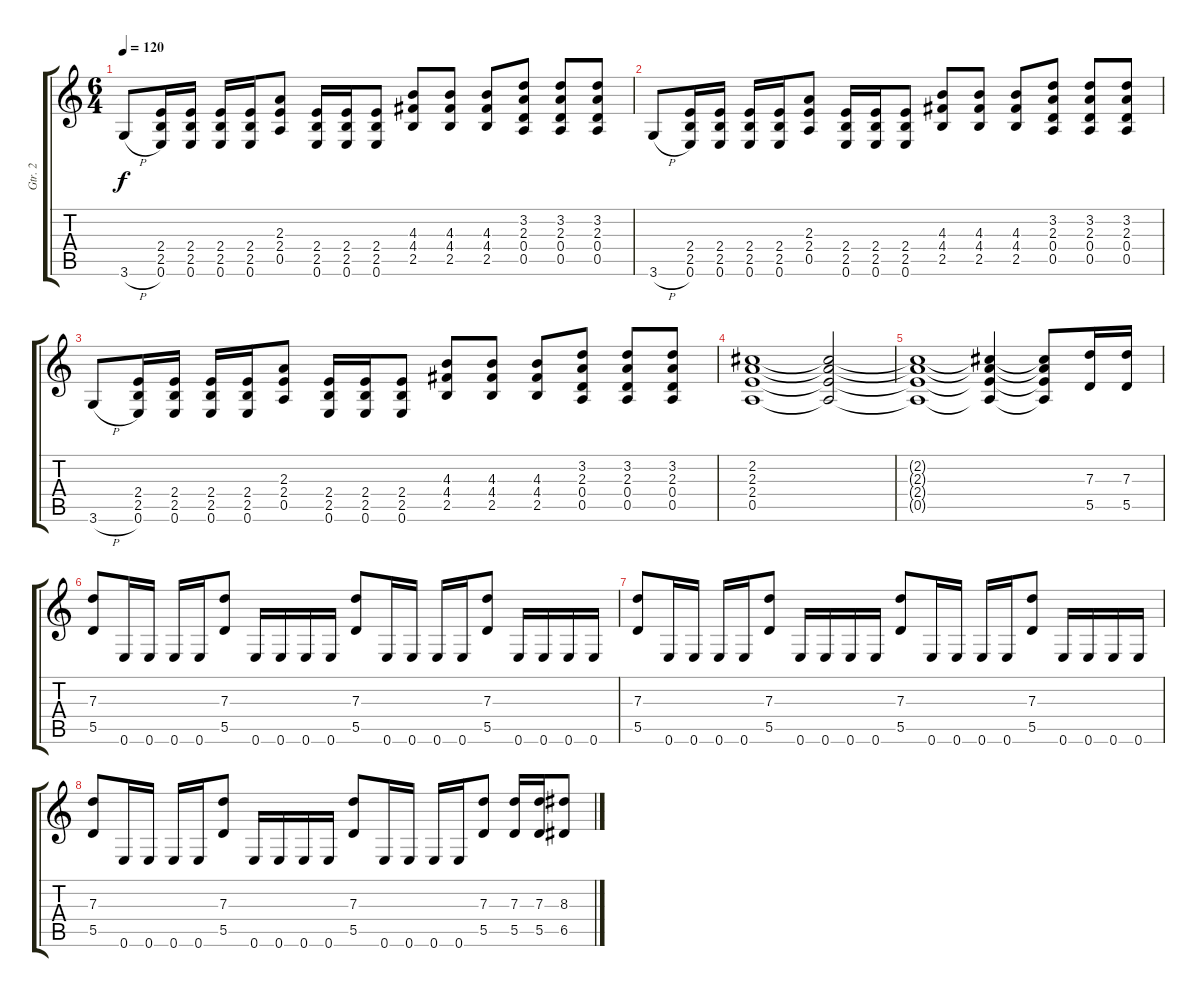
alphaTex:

\track ("Gtr. 2" "Gtr. 2") {instrument overdrivenguitar}
\staff {score tabs}
\tuning (E4 B3 G3 D3 A2 E2) {hide}
\ts (6 4)
\tempo 120
\clef g2
\ks c
3.6{h}.8{dy f} (2.4 2.5 0.6).16 (2.4 2.5 0.6).16 (2.4 2.5 0.6).16 (2.4 2.5 0.6).16 (2.3 2.4 0.5).8 (2.4 2.5 0.6).16 (2.4 2.5 0.6).16 (2.4 2.5 0.6).8 (4.3 4.4 2.5).8 (4.3 4.4 2.5).8 (4.3 4.4 2.5).8 (3.2 2.3 0.4 0.5).8 (3.2 2.3 0.4 0.5).8 (3.2 2.3 0.4 0.5).8 |
3.6{h}.8 (2.4 2.5 0.6).16 (2.4 2.5 0.6).16 (2.4 2.5 0.6).16 (2.4 2.5 0.6).16 (2.3 2.4 0.5).8 (2.4 2.5 0.6).16 (2.4 2.5 0.6).16 (2.4 2.5 0.6).8 (4.3 4.4 2.5).8 (4.3 4.4 2.5).8 (4.3 4.4 2.5).8 (3.2 2.3 0.4 0.5).8 (3.2 2.3 0.4 0.5).8 (3.2 2.3 0.4 0.5).8 |
3.6{h}.8 (2.4 2.5 0.6).16 (2.4 2.5 0.6).16 (2.4 2.5 0.6).16 (2.4 2.5 0.6).16 (2.3 2.4 0.5).8 (2.4 2.5 0.6).16 (2.4 2.5 0.6).16 (2.4 2.5 0.6).8 (4.3 4.4 2.5).8 (4.3 4.4 2.5).8 (4.3 4.4 2.5).8 (3.2 2.3 0.4 0.5).8 (3.2 2.3 0.4 0.5).8 (3.2 2.3 0.4 0.5).8 |
(2.2 2.3 2.4 0.5).1 (2.2{t} 2.3{t} 2.4{t} 0.5{t}).2 |
(2.2{t} 2.3{t} 2.4{t} 0.5{t}).1 (2.2{t} 2.3{t} 2.4{t} 0.5{t}).4 (2.2{t} 2.3{t} 2.4{t} 0.5{t}).8 (7.3 5.5).16 (7.3 5.5).16 |
(7.3 5.5).8 0.6.16 0.6.16 0.6.16 0.6.16 (7.3 5.5).8 0.6.16 0.6.16 0.6.16 0.6.16 (7.3 5.5).8 0.6.16 0.6.16 0.6.16 0.6.16 (7.3 5.5).8 0.6.16 0.6.16 0.6.16 0.6.16 |
(7.3 5.5).8 0.6.16 0.6.16 0.6.16 0.6.16 (7.3 5.5).8 0.6.16 0.6.16 0.6.16 0.6.16 (7.3 5.5).8 0.6.16 0.6.16 0.6.16 0.6.16 (7.3 5.5).8 0.6.16 0.6.16 0.6.16 0.6.16 |
(7.3 5.5).8 0.6.16 0.6.16 0.6.16 0.6.16 (7.3 5.5).8 0.6.16 0.6.16 0.6.16 0.6.16 (7.3 5.5).8 0.6.16 0.6.16 0.6.16 0.6.16 (7.3 5.5).8 (7.3 5.5).16 (7.3 5.5).16 (8.3 6.5).8
